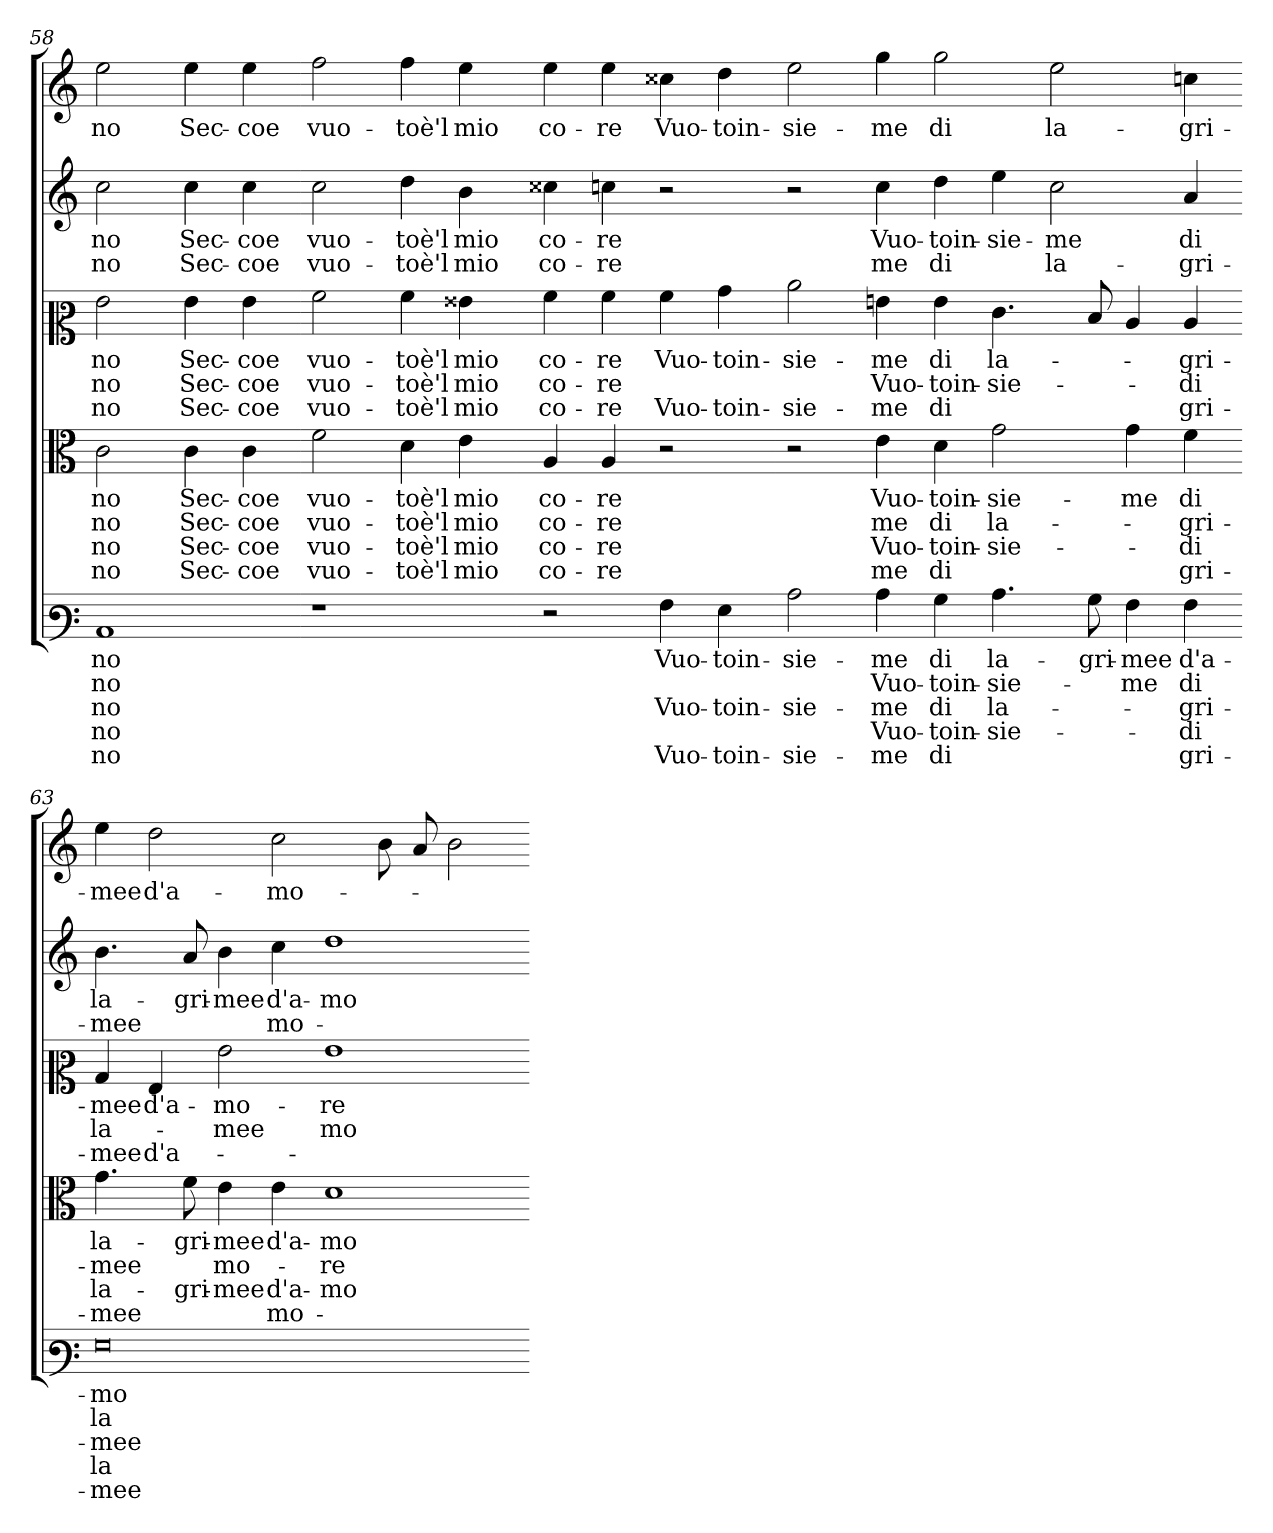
**kern	**text	**text	**text	**text	**text	**kern	**text	**text	**text	**text	**kern	**text	**text	**text	**kern	**text	**text	**kern	**text
*part5	*part5	*part5	*part5	*part5	*part5	*part4	*part4	*part4	*part4	*part4	*part3	*part3	*part3	*part3	*part2	*part2	*part2	*part1	*part1
*staff5	*staff5	*staff5	*staff5	*staff5	*staff5	*staff4	*staff4	*staff4	*staff4	*staff4	*staff3	*staff3	*staff3	*staff3	*staff2	*staff2	*staff2	*staff1	*staff1
*clefF3	*	*	*	*	*	*clefC3	*	*	*	*	*clefC2	*	*	*	*clefG2	*	*	*clefG2	*
*k[]	*	*	*	*	*	*k[]	*	*	*	*	*k[]	*	*	*	*k[]	*	*	*k[]	*
=58	=58	=58	=58	=58	=58	=58	=58	=58	=58	=58	=58	=58	=58	=58	=58	=58	=58	=58	=58
1C	no	no	no	no	no	2c	no	no	no	no	2g	no	no	no	2cc	no	no	2ee	no
.	.	.	.	.	.	4c	Sec-	Sec-	Sec-	Sec-	4g	Sec-	Sec-	Sec-	4cc	Sec-	Sec-	4ee	Sec-
.	.	.	.	.	.	4c	coe	coe	coe	coe	4g	coe	coe	coe	4cc	coe	coe	4ee	coe
=59-	=59-	=59-	=59-	=59-	=59-	=59-	=59-	=59-	=59-	=59-	=59-	=59-	=59-	=59-	=59-	=59-	=59-	=59-	=59-
1r	.	.	.	.	.	2f	vuo-	vuo-	vuo-	vuo-	2a	vuo-	vuo-	vuo-	2cc	vuo-	vuo-	2ff	vuo-
.	.	.	.	.	.	4d	toè'l	toè'l	toè'l	toè'l	4a	toè'l	toè'l	toè'l	4dd	toè'l	toè'l	4ff	toè'l
.	.	.	.	.	.	4e	mio	mio	mio	mio	4g##X	mio	mio	mio	4b	mio	mio	4ee	mio
=60-	=60-	=60-	=60-	=60-	=60-	=60-	=60-	=60-	=60-	=60-	=60-	=60-	=60-	=60-	=60-	=60-	=60-	=60-	=60-
2r	.	.	.	.	.	4A	co-	co-	co-	co-	4a	co-	co-	co-	4cc##X	co-	co-	4ee	co-
.	.	.	.	.	.	4A	re	re	re	re	4a	re	re	re	4cc	re	re	4ee	re
4A	Vuo-	.	Vuo-	.	Vuo-	2r	.	.	.	.	4a	Vuo-	.	Vuo-	2r	.	.	4cc##X	Vuo-
4G	toin-	.	toin-	.	toin-	.	.	.	.	.	4b	toin-	.	toin-	.	.	.	4dd	toin-
=61-	=61-	=61-	=61-	=61-	=61-	=61-	=61-	=61-	=61-	=61-	=61-	=61-	=61-	=61-	=61-	=61-	=61-	=61-	=61-
2c	sie-	.	sie-	.	sie-	2r	.	.	.	.	2cc	sie-	.	sie-	2r	.	.	2ee	sie-
4c	me	Vuo-	me	Vuo-	me	4e	Vuo-	me	Vuo-	me	4g	me	Vuo-	me	4cc	Vuo-	me	4gg	me
4B	di	toin-	di	toin-	di	4d	toin-	di	toin-	di	4g	di	toin-	di	4dd	toin-	di	2gg	di
4.c	la-	sie-	la-	sie-	.	2g	sie-	la-	sie-	.	4.e	la-	sie-	.	4ee	sie-	.	.	.
.	.	.	.	.	.	.	.	.	.	.	.	.	.	.	2cc	me	la-	2ee	la-
8B	gri-	.	.	.	.	.	.	.	.	.	8d	.	.	.	.	.	.	.	.
4A	mee	me	.	.	.	4g	me	.	.	.	4c	.	.	.	.	.	.	.	.
4A	d'a-	di	gri-	di	gri-	4f	di	gri-	di	gri-	4c	gri-	di	gri-	4a	di	gri-	4cc	gri-
=63-	=63-	=63-	=63-	=63-	=63-	=63-	=63-	=63-	=63-	=63-	=63-	=63-	=63-	=63-	=63-	=63-	=63-	=63-	=63-
0G	mo-	la-	mee	la-	mee	4.g	la-	mee	la-	mee	4B	mee	la-	mee	4.b	la-	mee	4ee	mee
.	.	.	.	.	.	.	.	.	.	.	4G	d'a-	.	d'a-	.	.	.	2dd	d'a-
.	.	.	.	.	.	8f	gri-	.	gri-	.	.	.	.	.	8a	gri-	.	.	.
.	.	.	.	.	.	4e	mee	mo-	mee	.	2g	mo-	mee	.	4b	mee	.	.	.
.	.	.	.	.	.	4e	d'a-	.	d'a-	mo-	.	.	.	.	4cc	d'a-	mo-	2cc	mo-
.	.	.	.	.	.	1d	mo-	re	mo-	.	1g	re	mo-	.	1dd	mo-	.	.	.
.	.	.	.	.	.	.	.	.	.	.	.	.	.	.	.	.	.	8b	.
.	.	.	.	.	.	.	.	.	.	.	.	.	.	.	.	.	.	8a	.
.	.	.	.	.	.	.	.	.	.	.	.	.	.	.	.	.	.	2b	.
=-	=-	=-	=-	=-	=-	=-	=-	=-	=-	=-	=-	=-	=-	=-	=-	=-	=-	=-	=-
*-	*-	*-	*-	*-	*-	*-	*-	*-	*-	*-	*-	*-	*-	*-	*-	*-	*-	*-	*-
